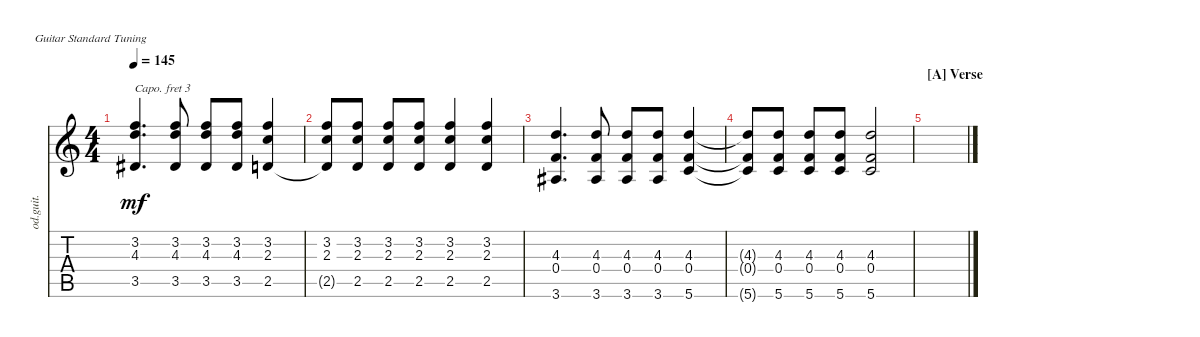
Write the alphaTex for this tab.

\bracketExtendMode nobrackets
\track ("Backing Gt" "od.guit.") {instrument overdrivenguitar}
\staff {score tabs}
\capo 3
\tuning (E4 B3 G3 D3 A2 E2)
\ts (4 4)
\tempo 145
\clef g2
\ks aminor
(3.5{acc #} 4.3 3.2).4{d dy mf beam Up} (3.5{acc #} 4.3 3.2).8{beam Up} (3.5{acc #} 4.3 3.2).8{beam Up} (3.5{acc #} 4.3 3.2).8{beam Up} (2.5 2.3 3.2).4{beam Up} |
(2.5{t} 2.3 3.2).8{beam Up} (2.5 2.3 3.2).8{beam Up} (2.5 2.3 3.2).8{beam Up} (2.5 2.3 3.2).8{beam Up} (2.5 2.3 3.2).4{beam Up} (2.5 2.3 3.2).4{beam Up} |
(3.6{acc #} 0.4 4.3).4{d beam Up} (3.6{acc #} 0.4 4.3).8{beam Up} (3.6{acc #} 0.4 4.3).8{beam Up} (3.6{acc #} 0.4 4.3).8{beam Up} (5.6 0.4 4.3).4{beam Up} |
(4.3{t} 0.4{t} 5.6{t}).8{beam Up} (5.6 0.4 4.3).8{beam Up} (5.6 0.4 4.3).8{beam Up} (5.6 0.4 4.3).8{beam Up} (5.6 0.4 4.3).2{beam Up} |
\section ("A" "Verse")
